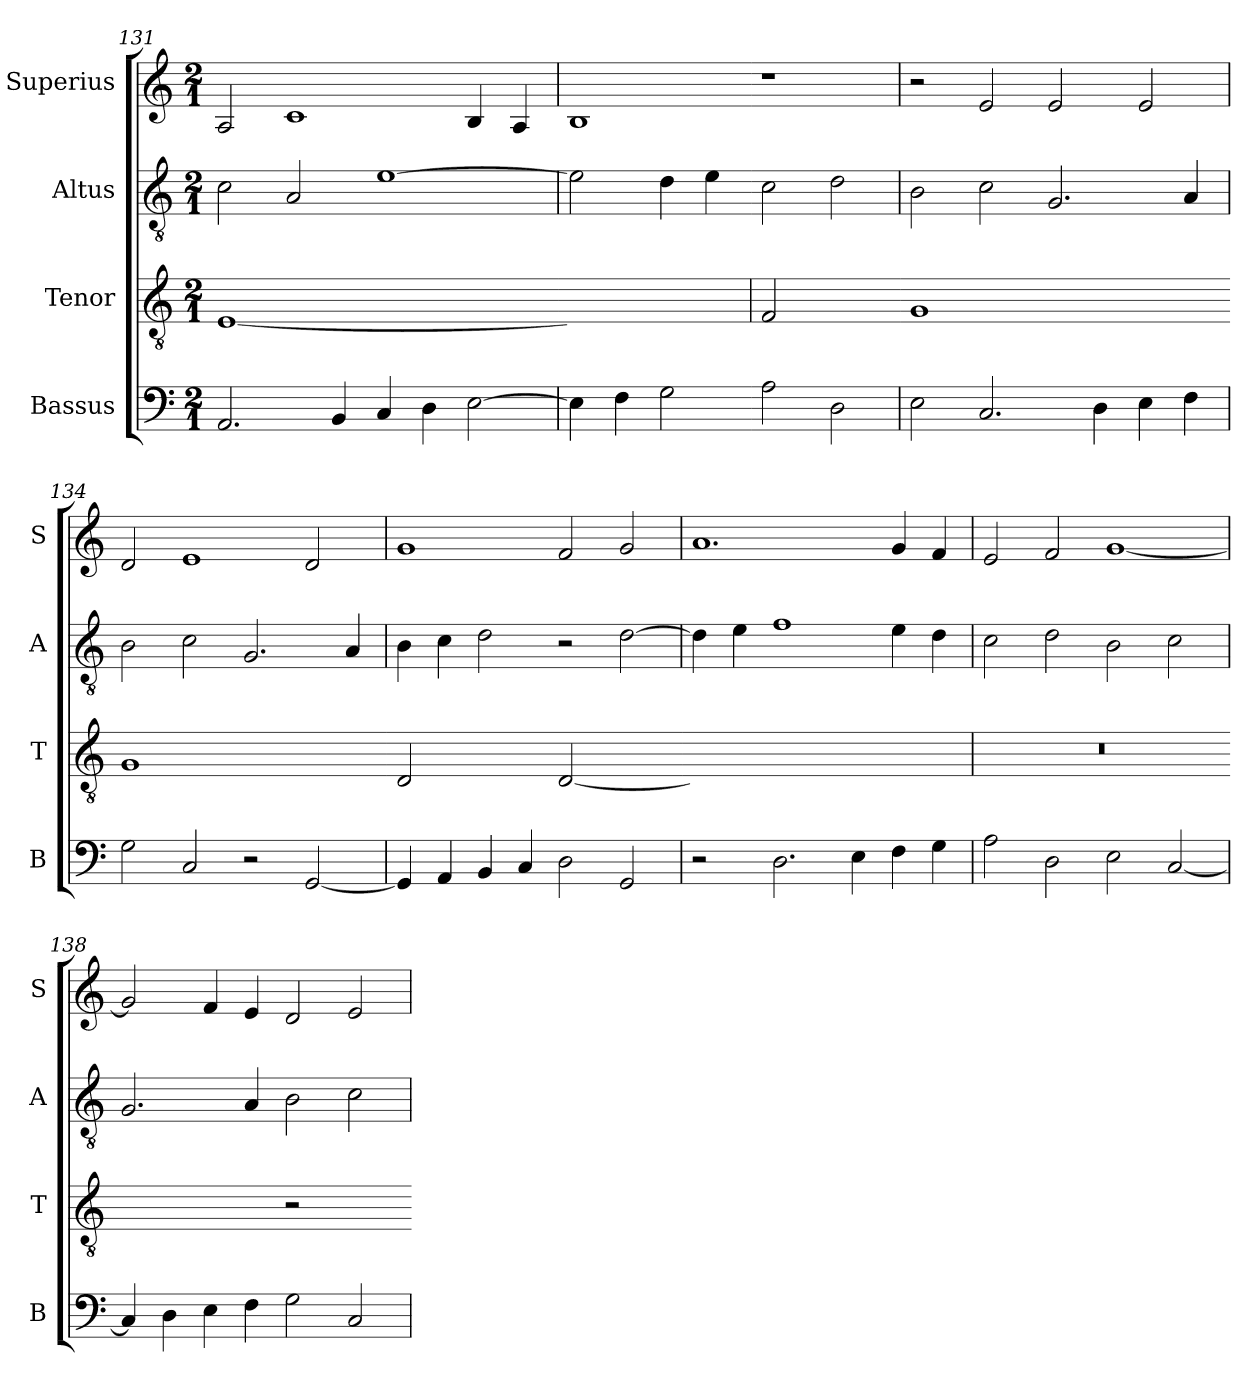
**kern	**kern	**kern	**kern
*part4	*part3	*part2	*part1
*staff4	*staff3	*staff2	*staff1
*I"Bassus	*I"Tenor	*I"Altus	*I"Superius
*I'B	*I'T	*I'A	*I'S
*clefF4	*clefGv2	*clefGv2	*clefG2
*k[]	*k[]	*k[]	*k[]
*M2/1	*M2/1	*M2/1	*M2/1
=131	=131	=131	=131
!	!LO:N:vis=1	!	!
2.AA/	[0E	2c\	2A/
.	.	2A/	1c
4BB/	.	.	.
4C/	.	[1e	.
4D\	.	.	.
[2E\	.	.	4B/
.	.	.	4A/
=132	=132-	=132	=132
!	!LO:N:vis=2	!	!
4E\]	1Eyy]	2e\]	1B
4F\	.	.	.
2G\	.	4d\	.
.	.	4e\	.
=-	=	=-	=-
!	!LO:N:vis=2	!	!
2A\	1F	2c\	1r
2D\	.	2d\	.
=133	=133-	=133	=133
!	!LO:N:vis=1	!	!
2E\	0G	2B\	2r
2.C/	.	2c\	2e/
.	.	2.G/	2e/
4D\	.	.	.
4E\	.	.	2e/
4F\	.	4A/	.
=134	=134-	=134	=134
!	!LO:N:vis=1	!	!
2G\	0G	2B\	2d/
2C/	.	2c\	1e
2r	.	2.G/	.
[2GG/	.	.	2d/
.	.	4A/	.
=135	=135-	=135	=135
!	!LO:N:vis=2	!	!
4GG/]	1D	4B\	1g
4AA/	.	4c\	.
4BB/	.	2d\	.
4C/	.	.	.
!	!LO:N:vis=2	!	!
2D\	[1D	2r	2f/
2GG/	.	[2d\	2g/
=136	=136-	=136	=136
!	!LO:N:vis=1	!	!
2r	0Dyy]	4d\]	1.a
.	.	4e\	.
2.D\	.	1f	.
4E\	.	.	.
4F\	.	4e\	4g/
4G\	.	4d\	4f/
=137	=137	=137	=137
!	!LO:N:vis=1	!	!
2A\	0r	2c\	2e/
2D\	.	2d\	2f/
2E\	.	2B\	[1g
[2C/	.	2c\	.
=138	=138-	=138	=138
!	!LO:N:vis=2	!	!
4C/]	1ryy	2.G/	2g/]
4D\	.	.	.
4E\	.	.	4f/
4F\	.	4A/	4e/
!	!LO:N:vis=2	!	!
2G\	1r	2B\	2d/
2C/	.	2c\	2e/
=	=-	=	=
*-	*-	*-	*-
